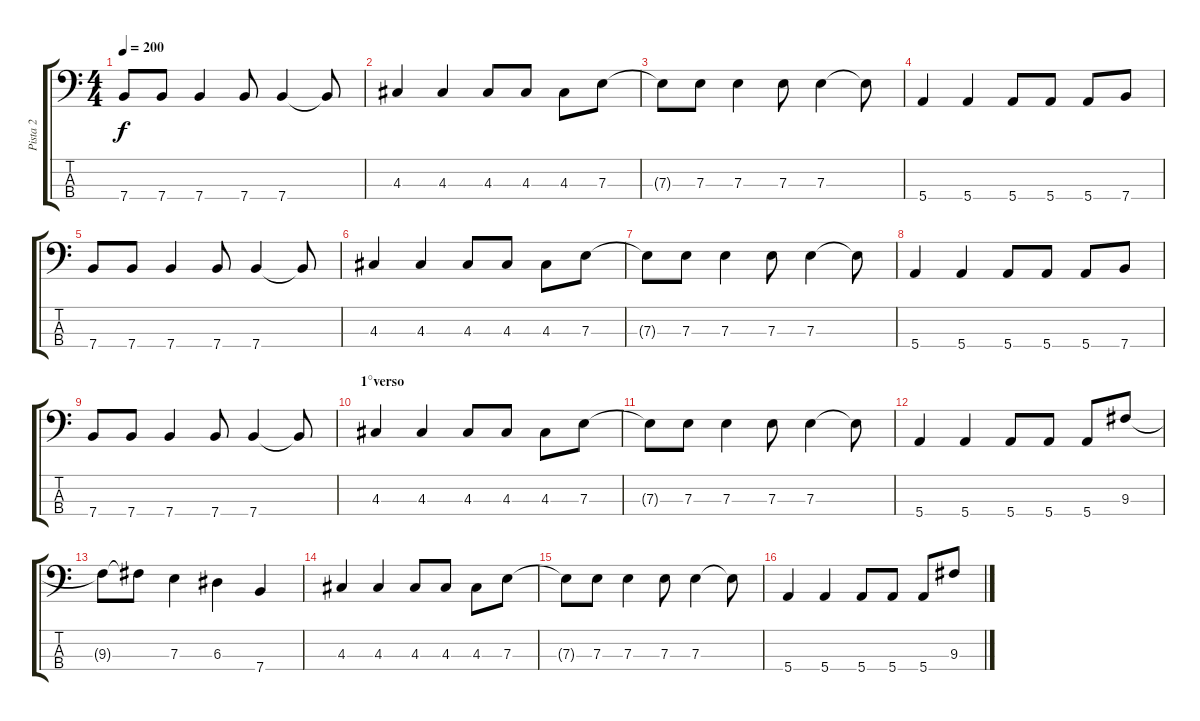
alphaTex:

\track ("Pista 2" "Pista 2") {instrument electricbassfinger}
\staff {score tabs}
\tuning (G2 D2 A1 E1) {hide}
\ts (4 4)
\tempo 200
\clef f4
\ks c
7.4.8{dy f} 7.4.8 7.4.4 7.4.8 7.4.4 7.4{t}.8 |
4.3.4 4.3.4 4.3.8 4.3.8 4.3.8 7.3.8 |
7.3{t}.8 7.3.8 7.3.4 7.3.8 7.3.4 7.3{t}.8 |
5.4.4 5.4.4 5.4.8 5.4.8 5.4.8 7.4.8 |
7.4.8 7.4.8 7.4.4 7.4.8 7.4.4 7.4{t}.8 |
4.3.4 4.3.4 4.3.8 4.3.8 4.3.8 7.3.8 |
7.3{t}.8 7.3.8 7.3.4 7.3.8 7.3.4 7.3{t}.8 |
5.4.4 5.4.4 5.4.8 5.4.8 5.4.8 7.4.8 |
7.4.8 7.4.8 7.4.4 7.4.8 7.4.4 7.4{t}.8 |
\section ("" " 1°verso")
4.3.4 4.3.4 4.3.8 4.3.8 4.3.8 7.3.8 |
7.3{t}.8 7.3.8 7.3.4 7.3.8 7.3.4 7.3{t}.8 |
5.4.4 5.4.4 5.4.8 5.4.8 5.4.8 9.3.8 |
9.3{t}.8 9.3{t}.8 7.3.4 6.3.4 7.4.4 |
4.3.4 4.3.4 4.3.8 4.3.8 4.3.8 7.3.8 |
7.3{t}.8 7.3.8 7.3.4 7.3.8 7.3.4 7.3{t}.8 |
5.4.4 5.4.4 5.4.8 5.4.8 5.4.8 9.3.8
